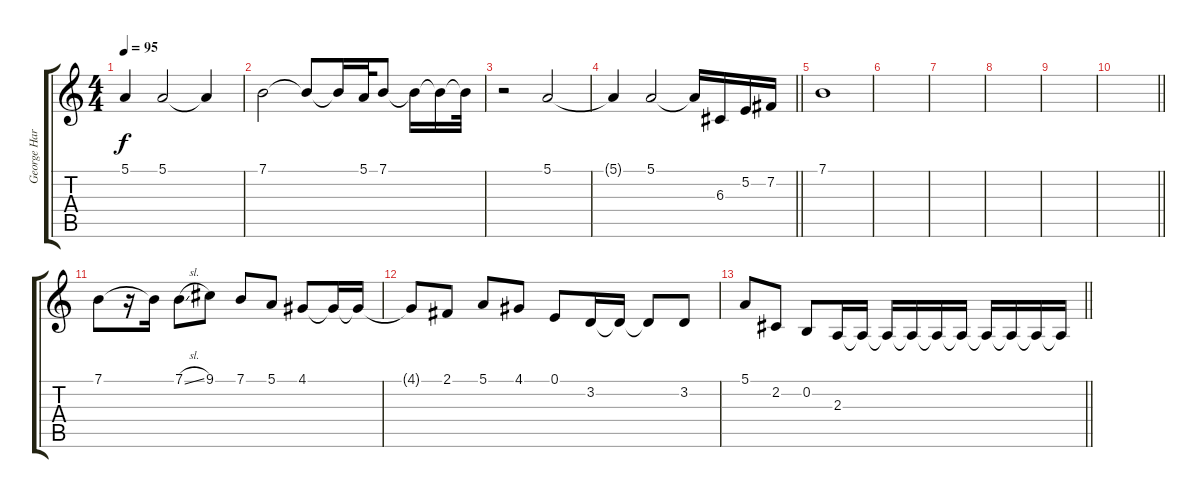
\track ("George Harrison Sitar" "George Har") {instrument sitar}
\staff {score tabs}
\tuning (E4 B3 G3 D3 A2 E2) {hide}
\ts (4 4)
\tempo 95
\clef g2
\ks c
5.1{t}.4{dy f} 5.1.2 5.1{t}.4 |
7.1.2 7.1{t}.8 7.1{t}.16 5.1.32 7.1.8 7.1{t}.16 7.1{t}.16 7.1{t}.32 |
r.2 5.1.2 |
\barLineRight lightlight
5.1{t}.4 5.1.2 5.1{t}.16 6.3.16 5.2.16 7.2.16 |
7.1.1 |
|
|
|
|
\barLineRight lightlight
|
7.1.8 r.16 7.1{t}.16 7.1{sl}.8 9.1.8 7.1.8 5.1.8 4.1.8 4.1{t}.16 4.1{t}.16 |
4.1{t}.8 2.1.8 5.1.8 4.1.8 0.1.8 3.2.16 3.2{t}.16 3.2{t}.8 3.2.8 |
\barLineRight lightlight
5.1.8 2.2.8 0.2.8 2.3.16 2.3{t}.16 2.3{t}.16 2.3{t}.16 2.3{t}.16 2.3{t}.16 2.3{t}.16 2.3{t}.16 2.3{t}.16 2.3{t}.16
